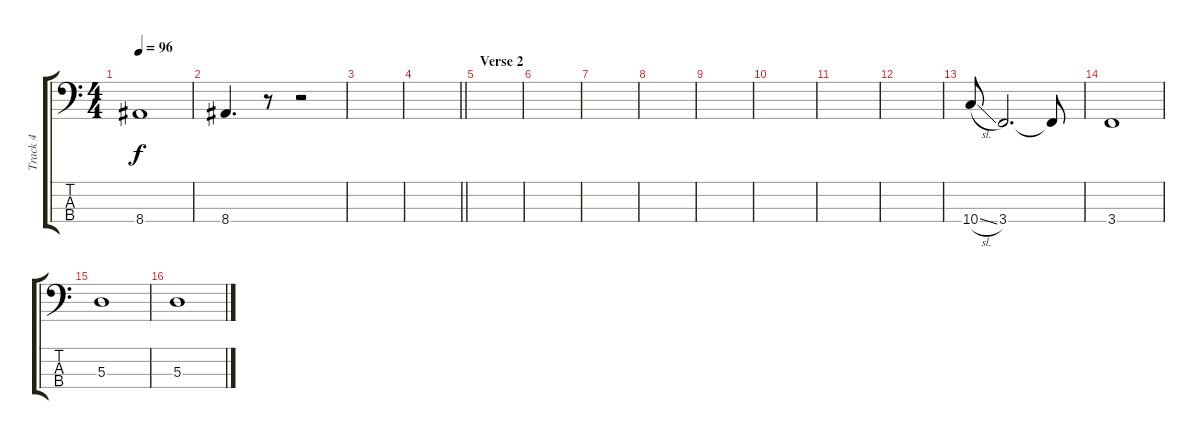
\track ("Track 4" "Track 4") {instrument synthbass2}
\staff {score tabs}
\tuning (G2 D2 A1 D1) {hide}
\ts (4 4)
\tempo 96
\clef f4
\ks c
8.4.1{dy f} |
8.4.4{d} r.8 r.2 |
|
\barLineRight lightlight
|
\section ("" "Verse 2")
|
|
|
|
|
|
|
|
10.4{sl}.8 3.4.2{d} 3.4{t}.8 |
3.4.1 |
5.3.1 |
5.3.1
